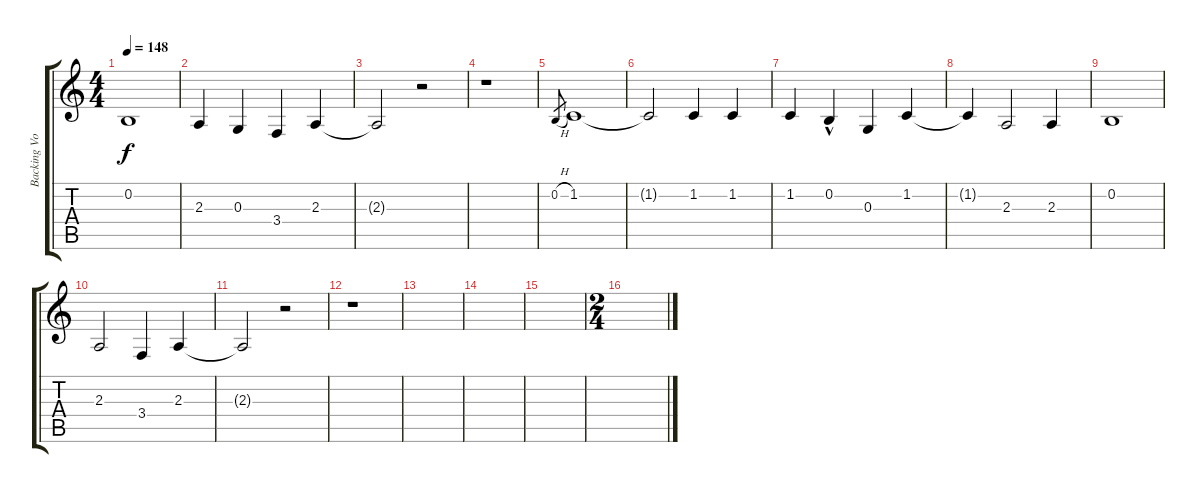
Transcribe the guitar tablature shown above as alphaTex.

\track ("Backing Vocal" "Backing Vo") {instrument sopranosax}
\staff {score tabs}
\tuning (E4 B3 G3 D3 A2 E2) {hide}
\ts (4 4)
\tempo 148
\clef g2
\ks c
0.2.1{dy f} |
2.3.4 0.3.4 3.4.4 2.3.4 |
2.3{t}.2 r.2 |
r.1 |
0.2{h}.8{gr} 1.2.1 |
1.2{t}.2 1.2.4 1.2.4 |
1.2.4 0.2{hac}.4 0.3.4 1.2.4 |
1.2{t}.4 2.3.2 2.3.4 |
0.2.1 |
2.3.2 3.4.4 2.3.4 |
2.3{t}.2 r.2 |
r.1 |
|
|
|
\ts (2 4)
